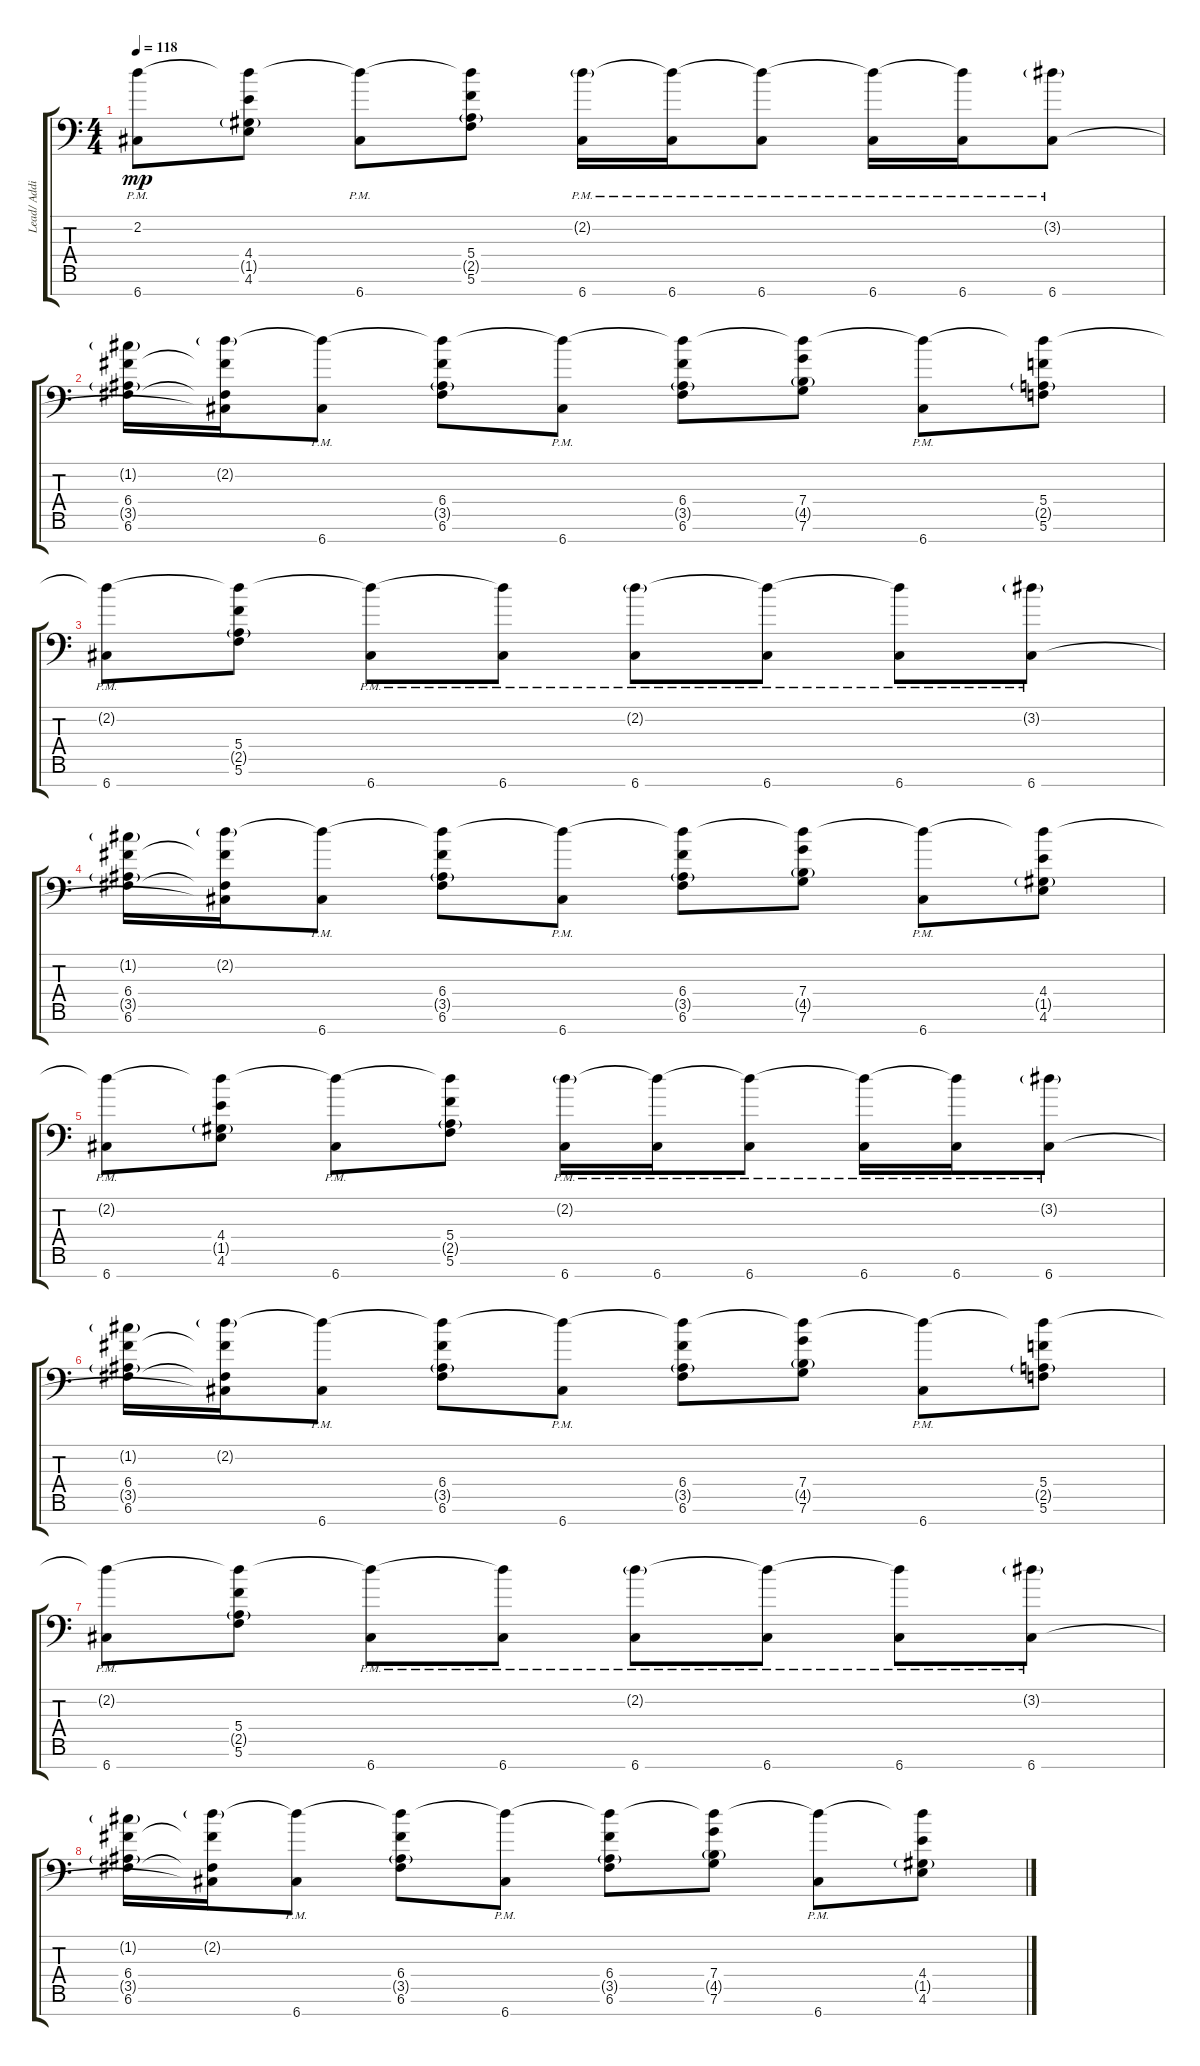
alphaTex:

\track ("Lead/ Additional" "Lead/ Addi") {instrument overdrivenguitar}
\staff {score tabs}
\tuning (E4 C4 G3 C3 G2 C2 G1) {hide}
\ts (4 4)
\tempo 118
\clef f4
\ks c
(2.2{t} 6.7{pm}).8{dy mp} (2.2{t} 4.4 1.5{g} 4.6).8 (2.2{t} 6.7{pm}).8 (2.2{t} 5.4 2.5{g} 5.6).8 (2.2{g} 6.7{pm}).16 (2.2{t} 6.7{pm}).16 (2.2{t} 6.7{pm}).8 (2.2{t} 6.7{pm}).16 (2.2{t} 6.7{pm}).16 (3.2{g} 6.7{pm}).8 |
(1.2{g} 6.4 3.5{g} 6.6).16 (2.2{g} 6.4{t} 6.6{t} 6.7{t}).16 (2.2{t} 6.7{pm}).8 (2.2{t} 6.4 3.5{g} 6.6).8 (2.2{t} 6.7{pm}).8 (2.2{t} 6.4 3.5{g} 6.6).8 (2.2{t} 7.4 4.5{g} 7.6).8 (2.2{t} 6.7{pm}).8 (2.2{t} 5.4 2.5{g} 5.6).8 |
(2.2{t} 6.7{pm}).8 (2.2{t} 5.4 2.5{g} 5.6).8 (2.2{t} 6.7{pm}).8 (2.2{t} 6.7{pm}).8 (2.2{g} 6.7{pm}).8 (2.2{t} 6.7{pm}).8 (2.2{t} 6.7{pm}).8 (3.2{g} 6.7{pm}).8 |
(1.2{g} 6.4 3.5{g} 6.6).16 (2.2{g} 6.4{t} 6.6{t} 6.7{t}).16 (2.2{t} 6.7{pm}).8 (2.2{t} 6.4 3.5{g} 6.6).8 (2.2{t} 6.7{pm}).8 (2.2{t} 6.4 3.5{g} 6.6).8 (2.2{t} 7.4 4.5{g} 7.6).8 (2.2{t} 6.7{pm}).8 (2.2{t} 4.4 1.5{g} 4.6).8 |
(2.2{t} 6.7{pm}).8 (2.2{t} 4.4 1.5{g} 4.6).8 (2.2{t} 6.7{pm}).8 (2.2{t} 5.4 2.5{g} 5.6).8 (2.2{g} 6.7{pm}).16 (2.2{t} 6.7{pm}).16 (2.2{t} 6.7{pm}).8 (2.2{t} 6.7{pm}).16 (2.2{t} 6.7{pm}).16 (3.2{g} 6.7{pm}).8 |
(1.2{g} 6.4 3.5{g} 6.6).16 (2.2{g} 6.4{t} 6.6{t} 6.7{t}).16 (2.2{t} 6.7{pm}).8 (2.2{t} 6.4 3.5{g} 6.6).8 (2.2{t} 6.7{pm}).8 (2.2{t} 6.4 3.5{g} 6.6).8 (2.2{t} 7.4 4.5{g} 7.6).8 (2.2{t} 6.7{pm}).8 (2.2{t} 5.4 2.5{g} 5.6).8 |
(2.2{t} 6.7{pm}).8 (2.2{t} 5.4 2.5{g} 5.6).8 (2.2{t} 6.7{pm}).8 (2.2{t} 6.7{pm}).8 (2.2{g} 6.7{pm}).8 (2.2{t} 6.7{pm}).8 (2.2{t} 6.7{pm}).8 (3.2{g} 6.7{pm}).8 |
(1.2{g} 6.4 3.5{g} 6.6).16 (2.2{g} 6.4{t} 6.6{t} 6.7{t}).16 (2.2{t} 6.7{pm}).8 (2.2{t} 6.4 3.5{g} 6.6).8 (2.2{t} 6.7{pm}).8 (2.2{t} 6.4 3.5{g} 6.6).8 (2.2{t} 7.4 4.5{g} 7.6).8 (2.2{t} 6.7{pm}).8 (2.2{t} 4.4 1.5{g} 4.6).8
